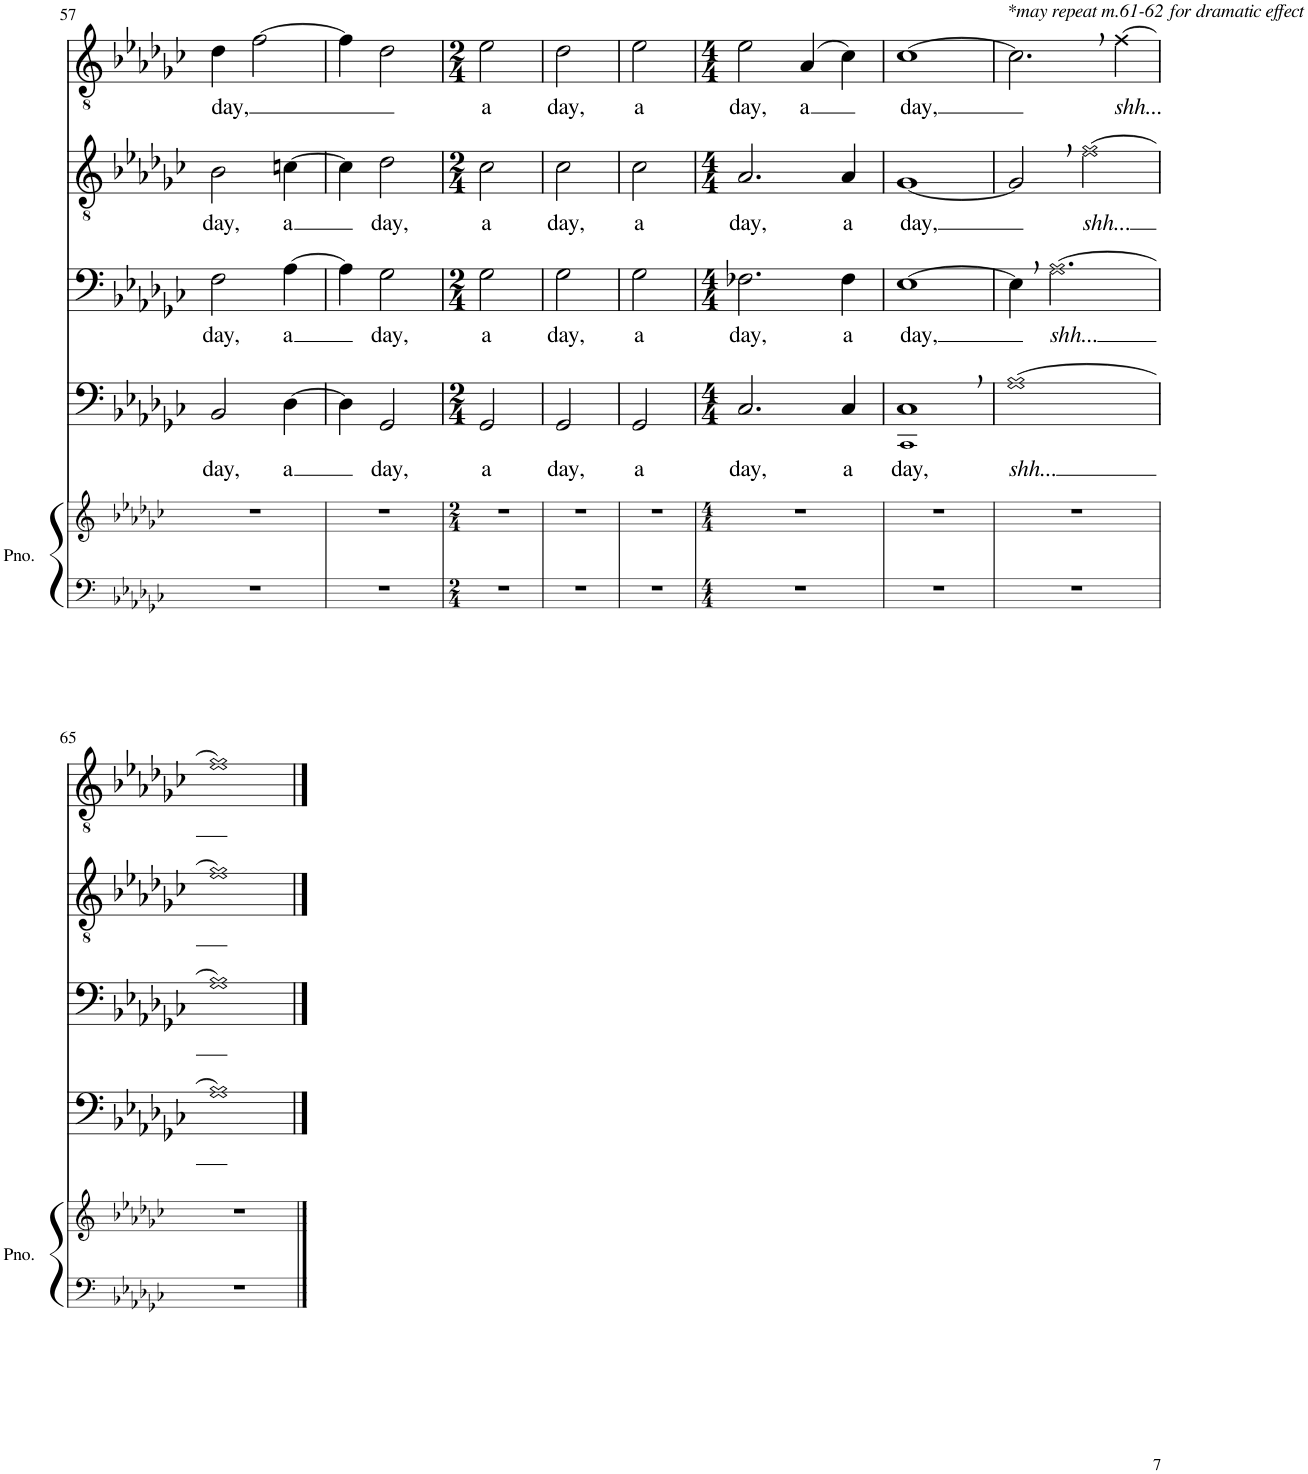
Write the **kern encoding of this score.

**kern	**kern	**kern	**text	**kern	**text	**kern	**text	**kern	**text
*part5	*part5	*part4	*part4	*part3	*part3	*part2	*part2	*part1	*part1
*staff6	*staff5	*staff4	*staff4	*staff3	*staff3	*staff2	*staff2	*staff1	*staff1
*I"Piano	*	*I"Bass II	*	*I"Bass I	*	*I"Tenor II	*	*I"Tenor I	*
*I'Pno.	*	*	*	*	*	*	*	*	*
!!LO:PB:g=z
*clefF4	*clefG2	*clefF4	*	*clefF4	*	*clefGv2	*	*clefGv2	*
*k[b-e-a-d-g-c-]	*k[b-e-a-d-g-c-]	*k[b-e-a-d-g-c-]	*	*k[b-e-a-d-g-c-]	*	*k[b-e-a-d-g-c-]	*	*k[b-e-a-d-g-c-]	*
*M3/4	*M3/4	*M3/4	*	*M3/4	*	*M3/4	*	*M3/4	*
=57	=57	=57	=57	=57	=57	=57	=57	=57	=57
!	!	!	!LO:LY:b	!	!LO:LY:b	!	!LO:LY:b	!	!LO:LY:b
2.r	2.r	2BB-/	day,	2F\	day,	2B-\	day,	4d-\	day,
.	.	.	.	.	.	.	.	[2f\	.
!	!	!	!LO:LY:b	!	!LO:LY:b	!	!LO:LY:b	!	!
.	.	[4D-\	a	[4A-\	a	[4cn\	a	.	.
=58	=58	=58	=58	=58	=58	=58	=58	=58	=58
2.r	2.r	4D-\]	.	4A-\]	.	4c\]	.	4f\]	.
!	!	!	!LO:LY:b	!	!LO:LY:b	!	!LO:LY:b	!	!
.	.	2GG-/	day,	2G-\	day,	2d-\	day,	2d-\	.
=59	=59	=59	=59	=59	=59	=59	=59	=59	=59
*M2/4	*M2/4	*M2/4	*	*M2/4	*	*M2/4	*	*M2/4	*
!	!	!	!LO:LY:b	!	!LO:LY:b	!	!LO:LY:b	!	!LO:LY:b
2r	2r	2GG-/	a	2G-\	a	2c-\	a	2e-\	a
=60	=60	=60	=60	=60	=60	=60	=60	=60	=60
!	!	!	!LO:LY:b	!	!LO:LY:b	!	!LO:LY:b	!	!LO:LY:b
2r	2r	2GG-/	day,	2G-\	day,	2c-\	day,	2d-\	day,
=61	=61	=61	=61	=61	=61	=61	=61	=61	=61
!	!	!	!LO:LY:b	!	!LO:LY:b	!	!LO:LY:b	!	!LO:LY:b
2r	2r	2GG-/	a	2G-\	a	2c-\	a	2e-\	a
=62	=62	=62	=62	=62	=62	=62	=62	=62	=62
*M4/4	*M4/4	*M4/4	*	*M4/4	*	*M4/4	*	*M4/4	*
!	!	!	!LO:LY:b	!	!LO:LY:b	!	!LO:LY:b	!	!LO:LY:b
1r	1r	2.C-/	day,	2.F-X\	day,	2.A-/	day,	2e-\	day,
!	!	!	!	!	!	!	!	!	!LO:LY:b
.	.	.	.	.	.	.	.	(4A-/	a
!	!	!	!LO:LY:b	!	!LO:LY:b	!	!LO:LY:b	!	!
.	.	4C-/	a	4F-\	a	4A-/	a	4c-\)	.
=63	=63	=63	=63	=63	=63	=63	=63	=63	=63
!	!	!	!LO:LY:b	!	!LO:LY:b	!	!LO:LY:b	!	!LO:LY:b
*	*	*^	*	*	*	*	*	*	*
1r	1r	1C-,	1CC-!	day,	[1E-	day,	[1G-	day,	[1c-	day,
=64	=64	=64	=64	=64	=64	=64	=64	=64	=64	=64
!	!	!	!	!	!	!	!	!	!LO:TX:a:i:t=*may repeat m.61-62 for dramatic effect	!
!	!	!	!	!LO:LY:b	!	!	!	!	!	!
1r	1r	[1C-	1CC-	shh...	4E-,\]	.	2G-,/]	.	2.c-,\]	.
!	!	!	!	!	!	!LO:LY:b	!	!	!	!
.	.	.	.	.	[2.E-\	shh...	.	.	.	.
!	!	!	!	!	!	!	!	!LO:LY:b	!	!
.	.	.	.	.	.	.	[2G-\	shh...	.	.
!	!	!	!	!	!	!	!	!	!	!LO:LY:b
.	.	.	.	.	.	.	.	.	[4c-\	shh...
!!LO:LB:g=z
=65	=65	=65	=65	=65	=65	=65	=65	=65	=65	=65
1r	1r	1C-]	1CC-	.	1E-]	.	1G-]	.	1c-]	.
*	*	*v	*v	*	*	*	*	*	*	*
==	==	==	==	==	==	==	==	==	==
*-	*-	*-	*-	*-	*-	*-	*-	*-	*-
